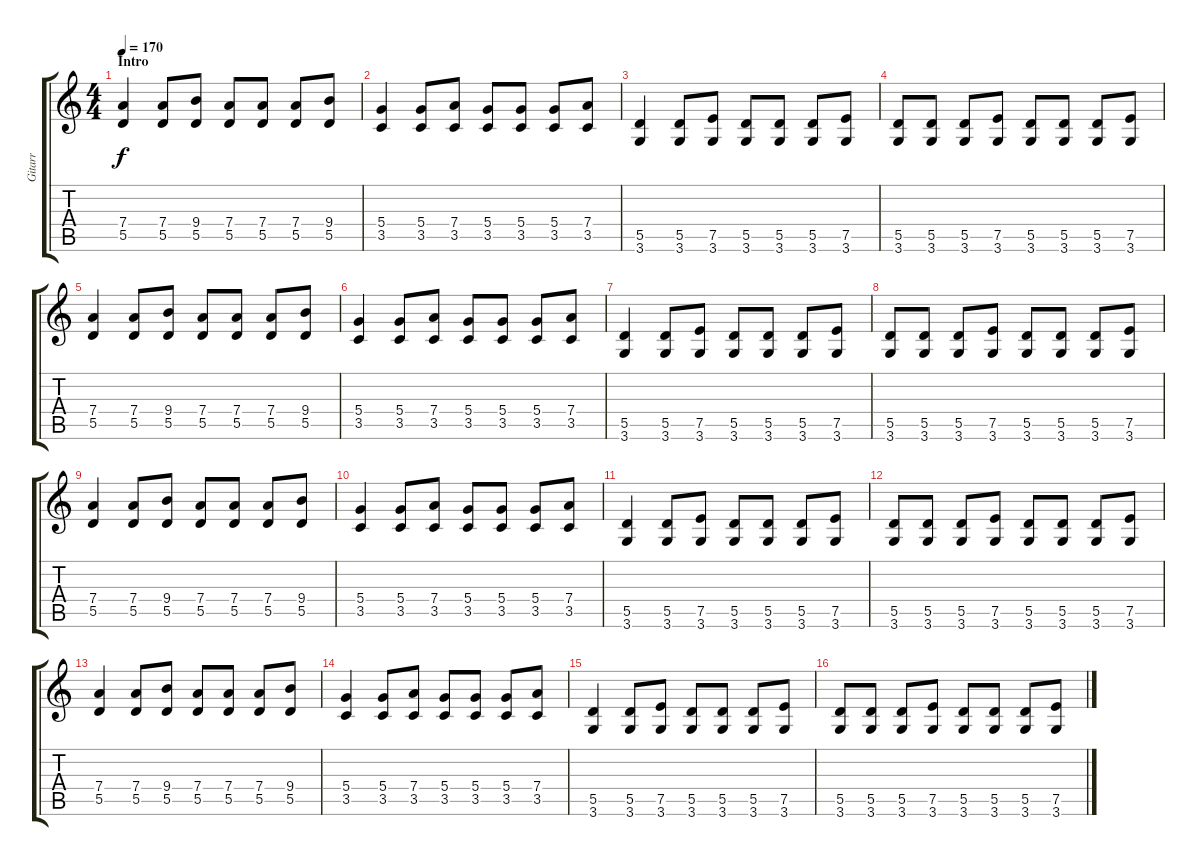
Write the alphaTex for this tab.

\track ("Gitarr" "Gitarr") {instrument distortionguitar}
\staff {score tabs}
\tuning (E4 B3 G3 D3 A2 E2) {hide}
\ts (4 4)
\section ("" "Intro")
\tempo 170
\clef g2
\ks c
(7.4 5.5).4{dy f instrument distortionguitar} (7.4 5.5).8 (9.4 5.5).8 (7.4 5.5).8 (7.4 5.5).8 (7.4 5.5).8 (9.4 5.5).8 |
(5.4 3.5).4 (5.4 3.5).8 (7.4 3.5).8 (5.4 3.5).8 (5.4 3.5).8 (5.4 3.5).8 (7.4 3.5).8 |
(5.5 3.6).4 (5.5 3.6).8 (7.5 3.6).8 (5.5 3.6).8 (5.5 3.6).8 (5.5 3.6).8 (7.5 3.6).8 |
(5.5 3.6).8 (5.5 3.6).8 (5.5 3.6).8 (7.5 3.6).8 (5.5 3.6).8 (5.5 3.6).8 (5.5 3.6).8 (7.5 3.6).8 |
(7.4 5.5).4 (7.4 5.5).8 (9.4 5.5).8 (7.4 5.5).8 (7.4 5.5).8 (7.4 5.5).8 (9.4 5.5).8 |
(5.4 3.5).4 (5.4 3.5).8 (7.4 3.5).8 (5.4 3.5).8 (5.4 3.5).8 (5.4 3.5).8 (7.4 3.5).8 |
(5.5 3.6).4 (5.5 3.6).8 (7.5 3.6).8 (5.5 3.6).8 (5.5 3.6).8 (5.5 3.6).8 (7.5 3.6).8 |
(5.5 3.6).8 (5.5 3.6).8 (5.5 3.6).8 (7.5 3.6).8 (5.5 3.6).8 (5.5 3.6).8 (5.5 3.6).8 (7.5 3.6).8 |
(7.4 5.5).4 (7.4 5.5).8 (9.4 5.5).8 (7.4 5.5).8 (7.4 5.5).8 (7.4 5.5).8 (9.4 5.5).8 |
(5.4 3.5).4 (5.4 3.5).8 (7.4 3.5).8 (5.4 3.5).8 (5.4 3.5).8 (5.4 3.5).8 (7.4 3.5).8 |
(5.5 3.6).4 (5.5 3.6).8 (7.5 3.6).8 (5.5 3.6).8 (5.5 3.6).8 (5.5 3.6).8 (7.5 3.6).8 |
(5.5 3.6).8 (5.5 3.6).8 (5.5 3.6).8 (7.5 3.6).8 (5.5 3.6).8 (5.5 3.6).8 (5.5 3.6).8 (7.5 3.6).8 |
(7.4 5.5).4 (7.4 5.5).8 (9.4 5.5).8 (7.4 5.5).8 (7.4 5.5).8 (7.4 5.5).8 (9.4 5.5).8 |
(5.4 3.5).4 (5.4 3.5).8 (7.4 3.5).8 (5.4 3.5).8 (5.4 3.5).8 (5.4 3.5).8 (7.4 3.5).8 |
(5.5 3.6).4 (5.5 3.6).8 (7.5 3.6).8 (5.5 3.6).8 (5.5 3.6).8 (5.5 3.6).8 (7.5 3.6).8 |
(5.5 3.6).8 (5.5 3.6).8 (5.5 3.6).8 (7.5 3.6).8 (5.5 3.6).8 (5.5 3.6).8 (5.5 3.6).8 (7.5 3.6).8
